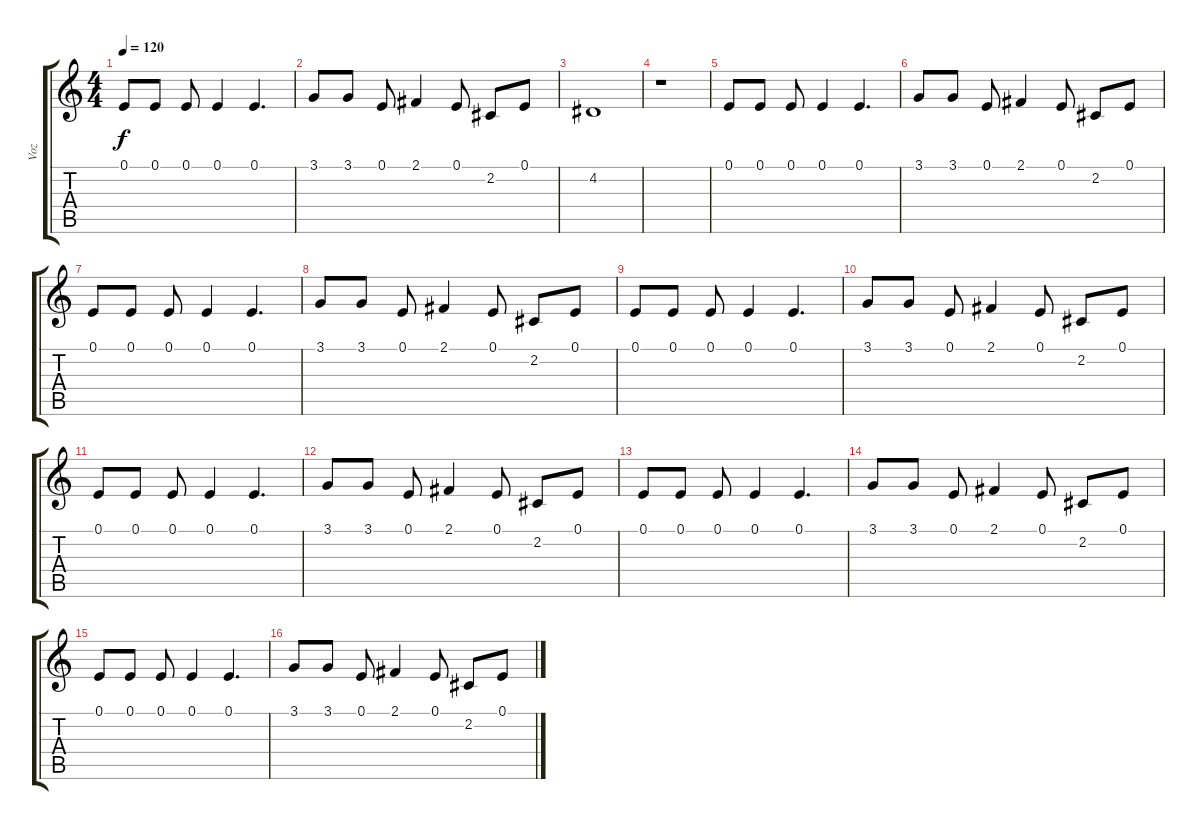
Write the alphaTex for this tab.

\track ("Voz" "Voz") {instrument bassoon}
\staff {score tabs}
\tuning (E4 B3 G3 D3 A2 E2) {hide}
\ts (4 4)
\tempo 120
\clef g2
\ks c
0.1.8{dy f} 0.1.8 0.1.8 0.1.4 0.1.4{d} |
3.1.8 3.1.8 0.1.8 2.1.4 0.1.8 2.2.8 0.1.8 |
4.2.1 |
r.1 |
0.1.8 0.1.8 0.1.8 0.1.4 0.1.4{d} |
3.1.8 3.1.8 0.1.8 2.1.4 0.1.8 2.2.8 0.1.8 |
0.1.8 0.1.8 0.1.8 0.1.4 0.1.4{d} |
3.1.8 3.1.8 0.1.8 2.1.4 0.1.8 2.2.8 0.1.8 |
0.1.8 0.1.8 0.1.8 0.1.4 0.1.4{d} |
3.1.8 3.1.8 0.1.8 2.1.4 0.1.8 2.2.8 0.1.8 |
0.1.8 0.1.8 0.1.8 0.1.4 0.1.4{d} |
3.1.8 3.1.8 0.1.8 2.1.4 0.1.8 2.2.8 0.1.8 |
0.1.8 0.1.8 0.1.8 0.1.4 0.1.4{d} |
3.1.8 3.1.8 0.1.8 2.1.4 0.1.8 2.2.8 0.1.8 |
0.1.8 0.1.8 0.1.8 0.1.4 0.1.4{d} |
3.1.8 3.1.8 0.1.8 2.1.4 0.1.8 2.2.8 0.1.8
